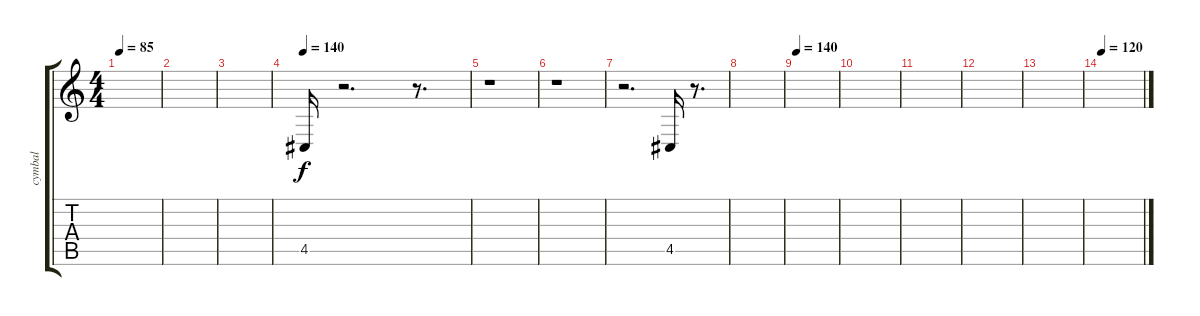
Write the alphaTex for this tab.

\track ("cymbal" "cymbal") {instrument reversecymbal}
\staff {score tabs}
\tuning (E4 B3 G3 D3 A2 E2) {hide}
\ts (4 4)
\tempo 85
\clef g2
\ks c
|
|
|
\tempo 140
4.5.16 r.2{d} r.8{d} |
r.1 |
r.1 |
r.2{d} 4.5.16 r.8{d} |
|
\tempo 140
|
|
|
|
|
\tempo 120
